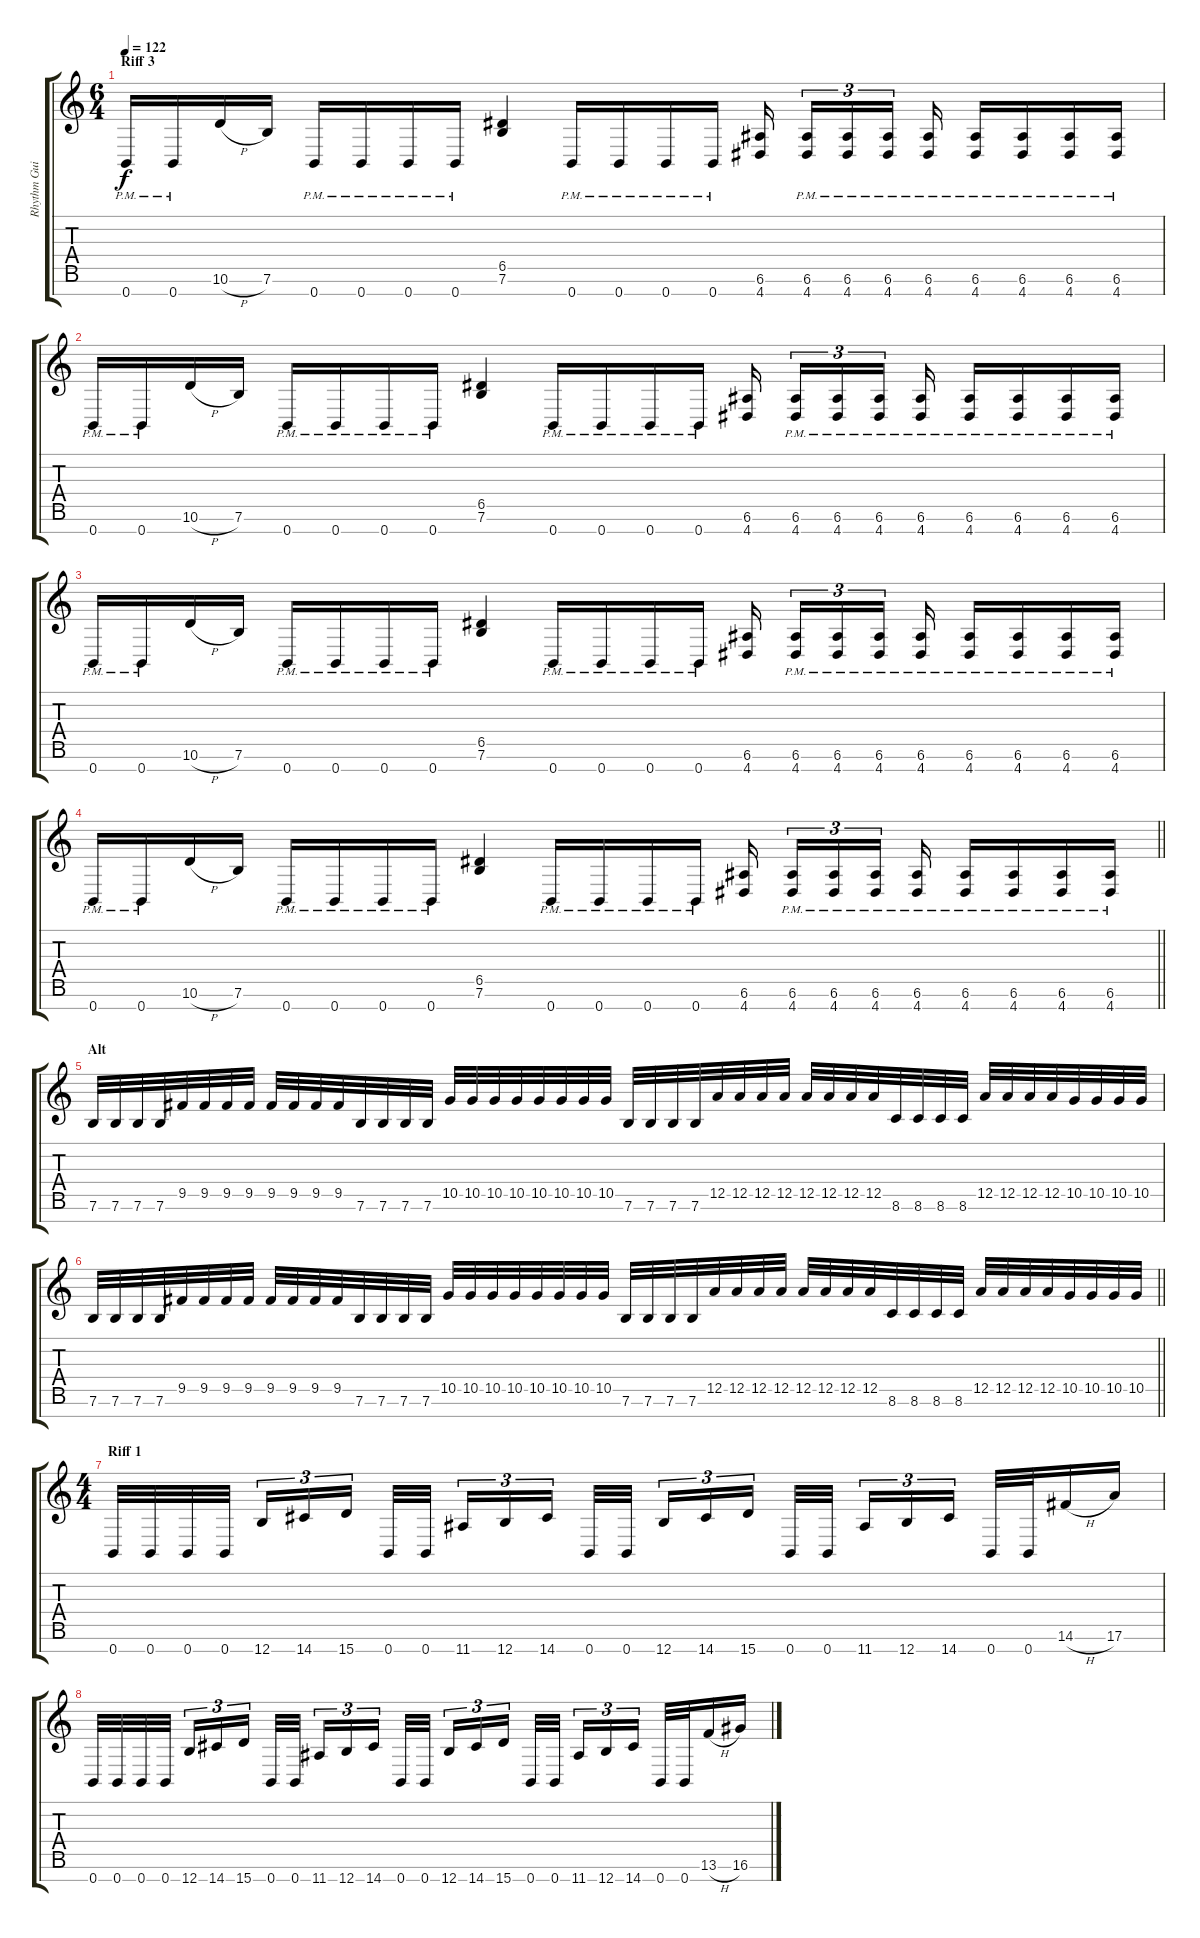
\track ("Rhythm Guitar 2" "Rhythm Gui") {instrument overdrivenguitar}
\staff {score tabs}
\tuning (E4 B3 G3 D3 A2 E2 B1) {hide}
\ts (6 4)
\section ("" "Riff 3")
\tempo 122
\clef g2
\ks c
0.7{pm}.16{dy f} 0.7{pm}.16 10.6{h}.16 7.6.16 0.7{pm}.16 0.7{pm}.16 0.7{pm}.16 0.7{pm}.16 (6.5 7.6).4 0.7{pm}.16 0.7{pm}.16 0.7{pm}.16 0.7{pm}.16 (6.6 4.7).16{beam splitsecondary} (6.6{pm} 4.7{pm}).16{tu (3 2)} (6.6{pm} 4.7{pm}).16{tu (3 2)} (6.6{pm} 4.7{pm}).16{tu (3 2) beam splitsecondary} (6.6{pm} 4.7{pm}).16 (6.6{pm} 4.7{pm}).16 (6.6{pm} 4.7{pm}).16 (6.6{pm} 4.7{pm}).16 (6.6{pm} 4.7{pm}).16 |
0.7{pm}.16 0.7{pm}.16 10.6{h}.16 7.6.16 0.7{pm}.16 0.7{pm}.16 0.7{pm}.16 0.7{pm}.16 (6.5 7.6).4 0.7{pm}.16 0.7{pm}.16 0.7{pm}.16 0.7{pm}.16 (6.6 4.7).16{beam splitsecondary} (6.6{pm} 4.7{pm}).16{tu (3 2)} (6.6{pm} 4.7{pm}).16{tu (3 2)} (6.6{pm} 4.7{pm}).16{tu (3 2) beam splitsecondary} (6.6{pm} 4.7{pm}).16 (6.6{pm} 4.7{pm}).16 (6.6{pm} 4.7{pm}).16 (6.6{pm} 4.7{pm}).16 (6.6{pm} 4.7{pm}).16 |
0.7{pm}.16 0.7{pm}.16 10.6{h}.16 7.6.16 0.7{pm}.16 0.7{pm}.16 0.7{pm}.16 0.7{pm}.16 (6.5 7.6).4 0.7{pm}.16 0.7{pm}.16 0.7{pm}.16 0.7{pm}.16 (6.6 4.7).16{beam splitsecondary} (6.6{pm} 4.7{pm}).16{tu (3 2)} (6.6{pm} 4.7{pm}).16{tu (3 2)} (6.6{pm} 4.7{pm}).16{tu (3 2) beam splitsecondary} (6.6{pm} 4.7{pm}).16 (6.6{pm} 4.7{pm}).16 (6.6{pm} 4.7{pm}).16 (6.6{pm} 4.7{pm}).16 (6.6{pm} 4.7{pm}).16 |
\barLineRight lightlight
0.7{pm}.16 0.7{pm}.16 10.6{h}.16 7.6.16 0.7{pm}.16 0.7{pm}.16 0.7{pm}.16 0.7{pm}.16 (6.5 7.6).4 0.7{pm}.16 0.7{pm}.16 0.7{pm}.16 0.7{pm}.16 (6.6 4.7).16{beam splitsecondary} (6.6{pm} 4.7{pm}).16{tu (3 2)} (6.6{pm} 4.7{pm}).16{tu (3 2)} (6.6{pm} 4.7{pm}).16{tu (3 2) beam splitsecondary} (6.6{pm} 4.7{pm}).16 (6.6{pm} 4.7{pm}).16 (6.6{pm} 4.7{pm}).16 (6.6{pm} 4.7{pm}).16 (6.6{pm} 4.7{pm}).16 |
\section ("" "Alt")
7.6.32 7.6.32 7.6.32 7.6.32 9.5.32 9.5.32 9.5.32 9.5.32 9.5.32 9.5.32 9.5.32 9.5.32 7.6.32 7.6.32 7.6.32 7.6.32 10.5.32 10.5.32 10.5.32 10.5.32 10.5.32 10.5.32 10.5.32 10.5.32 7.6.32 7.6.32 7.6.32 7.6.32 12.5.32 12.5.32 12.5.32 12.5.32 12.5.32 12.5.32 12.5.32 12.5.32 8.6.32 8.6.32 8.6.32 8.6.32 12.5.32 12.5.32 12.5.32 12.5.32 10.5.32 10.5.32 10.5.32 10.5.32 |
\barLineRight lightlight
7.6.32 7.6.32 7.6.32 7.6.32 9.5.32 9.5.32 9.5.32 9.5.32 9.5.32 9.5.32 9.5.32 9.5.32 7.6.32 7.6.32 7.6.32 7.6.32 10.5.32 10.5.32 10.5.32 10.5.32 10.5.32 10.5.32 10.5.32 10.5.32 7.6.32 7.6.32 7.6.32 7.6.32 12.5.32 12.5.32 12.5.32 12.5.32 12.5.32 12.5.32 12.5.32 12.5.32 8.6.32 8.6.32 8.6.32 8.6.32 12.5.32 12.5.32 12.5.32 12.5.32 10.5.32 10.5.32 10.5.32 10.5.32 |
\ts (4 4)
\section ("" "Riff 1")
0.7.32 0.7.32 0.7.32 0.7.32{beam splitsecondary} 12.7.16{tu (3 2)} 14.7.16{tu (3 2)} 15.7.16{tu (3 2)} 0.7.32 0.7.32{beam splitsecondary} 11.7.16{tu (3 2)} 12.7.16{tu (3 2)} 14.7.16{tu (3 2) beam splitsecondary} 0.7.32 0.7.32 12.7.16{tu (3 2)} 14.7.16{tu (3 2)} 15.7.16{tu (3 2) beam splitsecondary} 0.7.32 0.7.32{beam splitsecondary} 11.7.16{tu (3 2)} 12.7.16{tu (3 2)} 14.7.16{tu (3 2) beam splitsecondary} 0.7.32 0.7.32 14.6{h}.16 17.6.16 |
0.7.32 0.7.32 0.7.32 0.7.32{beam splitsecondary} 12.7.16{tu (3 2)} 14.7.16{tu (3 2)} 15.7.16{tu (3 2)} 0.7.32 0.7.32{beam splitsecondary} 11.7.16{tu (3 2)} 12.7.16{tu (3 2)} 14.7.16{tu (3 2) beam splitsecondary} 0.7.32 0.7.32 12.7.16{tu (3 2)} 14.7.16{tu (3 2)} 15.7.16{tu (3 2) beam splitsecondary} 0.7.32 0.7.32{beam splitsecondary} 11.7.16{tu (3 2)} 12.7.16{tu (3 2)} 14.7.16{tu (3 2) beam splitsecondary} 0.7.32 0.7.32 13.6{h}.16 16.6.16
